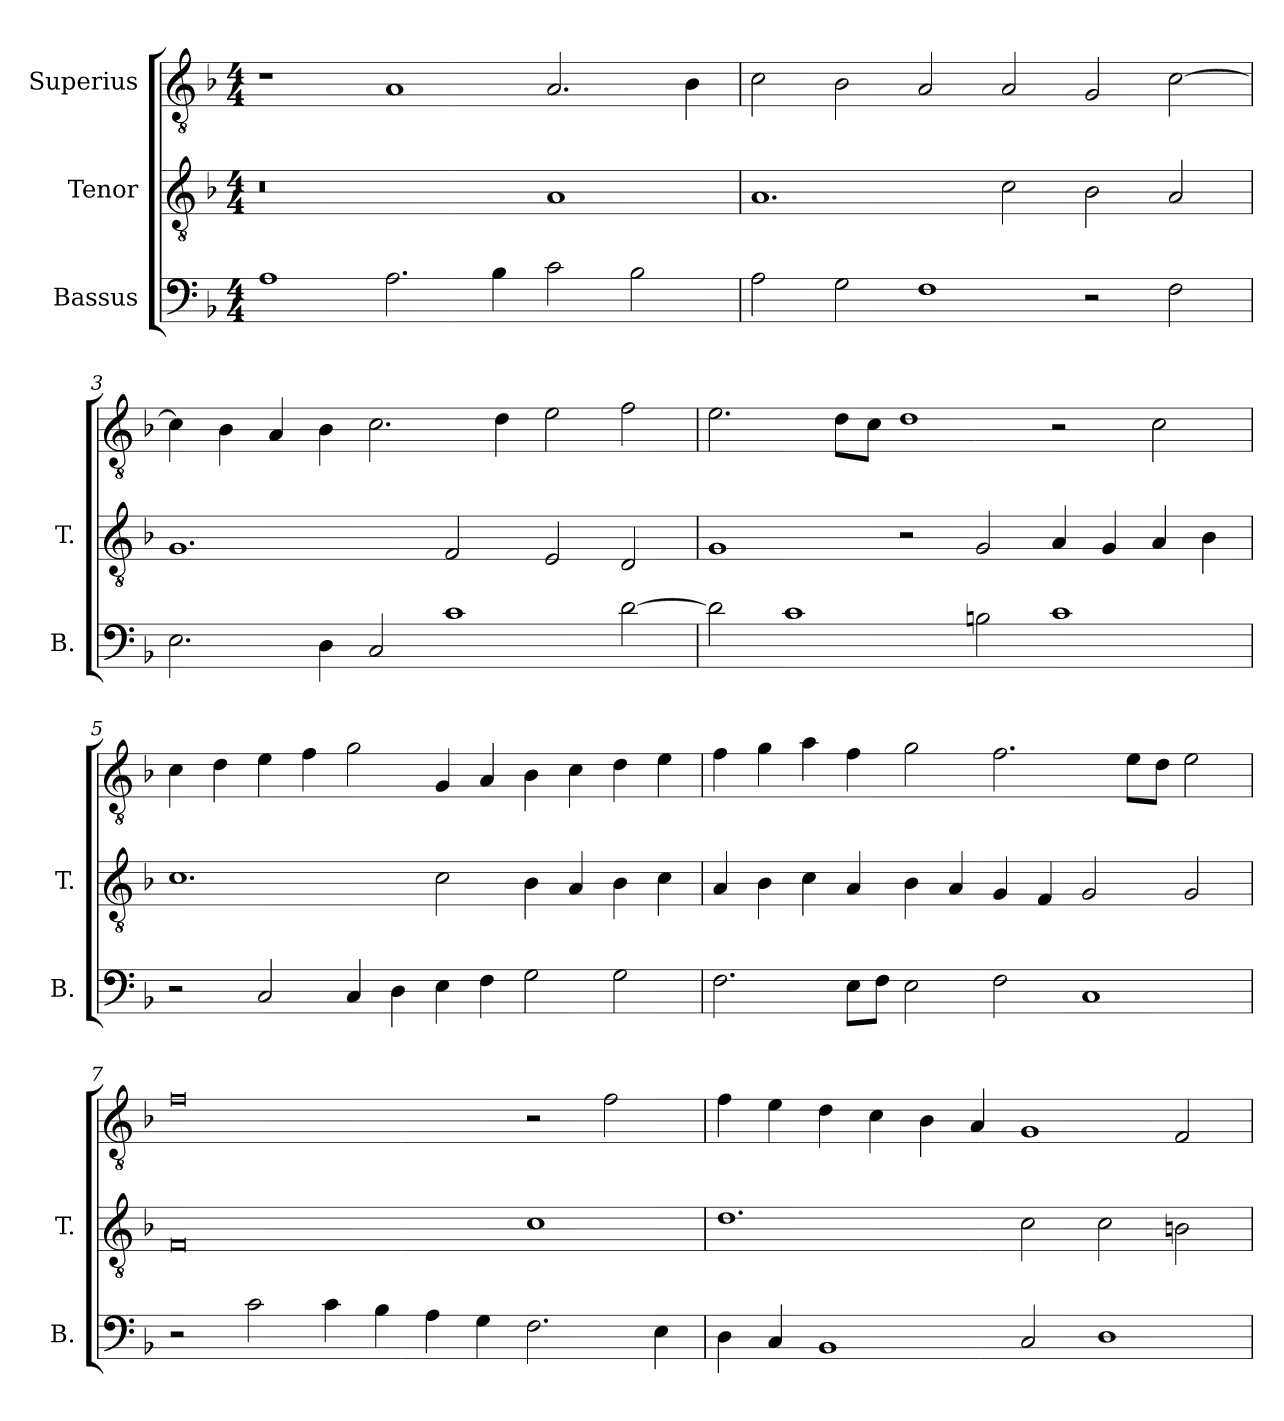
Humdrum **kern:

**kern	**kern	**kern
*part3	*part2	*part1
*staff3	*staff2	*staff1
*I"Bassus	*I"Tenor	*I"Superius
*I'B.	*I'T.	*
!!LO:PB:g=z
*clefF4	*clefGv2	*clefGv2
*	*ITrd7c12	*ITrd7c12
*k[b-]	*k[b-]	*k[b-]
*F:	*F:	*F:
*M4/4	*M4/4	*M4/4
=1	=1	=1
1Ai	0r	1r
2.Ai\	.	1AAi
4B-i\	.	.
2ci\	1AAi	2.AAi/
2B-i\	.	.
.	.	4BB-i\
=2	=2	=2
2Ai\	1.AAi	2Ci\
2Gi\	.	2BB-i\
1Fi	.	2AAi/
.	2Ci\	2AAi/
2r	2BB-i\	2GGi/
2Fi\	2AAi/	[>2Ci\
=3	=3	=3
2.Ei\	1.GGi	4Ci\]
.	.	4BB-i\
.	.	4AAi/
4Di\	.	4BB-i\
2Ci/	.	2.Ci\
1ci	2FFi/	.
.	.	4Di\
.	2EEi/	2Ei\
[>2di\	2DDi/	2Fi\
!!LO:LB:g=z
=4	=4	=4
2di\]	1GGi	2.Ei\
1ci	.	.
.	.	8Di\L
.	.	8Ci\J
.	2r	1Di
2Bni\	2GGi/	.
1ci	4AAi/	2r
.	4GGi/	.
.	4AAi/	2Ci\
.	4BB-i\	.
=5	=5	=5
2r	1.Ci	4Ci\
.	.	4Di\
2Ci/	.	4Ei\
.	.	4Fi\
4Ci/	.	2Gi\
4Di\	.	.
4Ei\	2Ci\	4GGi/
4Fi\	.	4AAi/
2Gi\	4BB-i\	4BB-i\
.	4AAi/	4Ci\
2Gi\	4BB-i\	4Di\
.	4Ci\	4Ei\
=6	=6	=6
2.Fi\	4AAi/	4Fi\
.	4BB-i\	4Gi\
.	4Ci\	4Ai\
8Ei\L	4AAi/	4Fi\
8Fi\J	.	.
2Ei\	4BB-i\	2Gi\
.	4AAi/	.
2Fi\	4GGi/	2.Fi\
.	4FFi/	.
1Ci	2GGi/	.
.	.	8Ei\L
.	.	8Di\J
.	2GGi/	2Ei\
!!LO:LB:g=z
=7	=7	=7
2r	0FFi	0Fi
2ci\	.	.
4ci\	.	.
4B-i\	.	.
4Ai\	.	.
4Gi\	.	.
2.Fi\	1Ci	2r
.	.	2Fi\
4Ei\	.	.
=8	=8	=8
4Di\	1.Di	4Fi\
4Ci/	.	4Ei\
1BB-i	.	4Di\
.	.	4Ci\
.	.	4BB-i\
.	.	4AAi/
2Ci/	2Ci\	1GGi
1Di	2Ci\	.
.	2BBni\	2FFi/
=	=	=
*-	*-	*-
